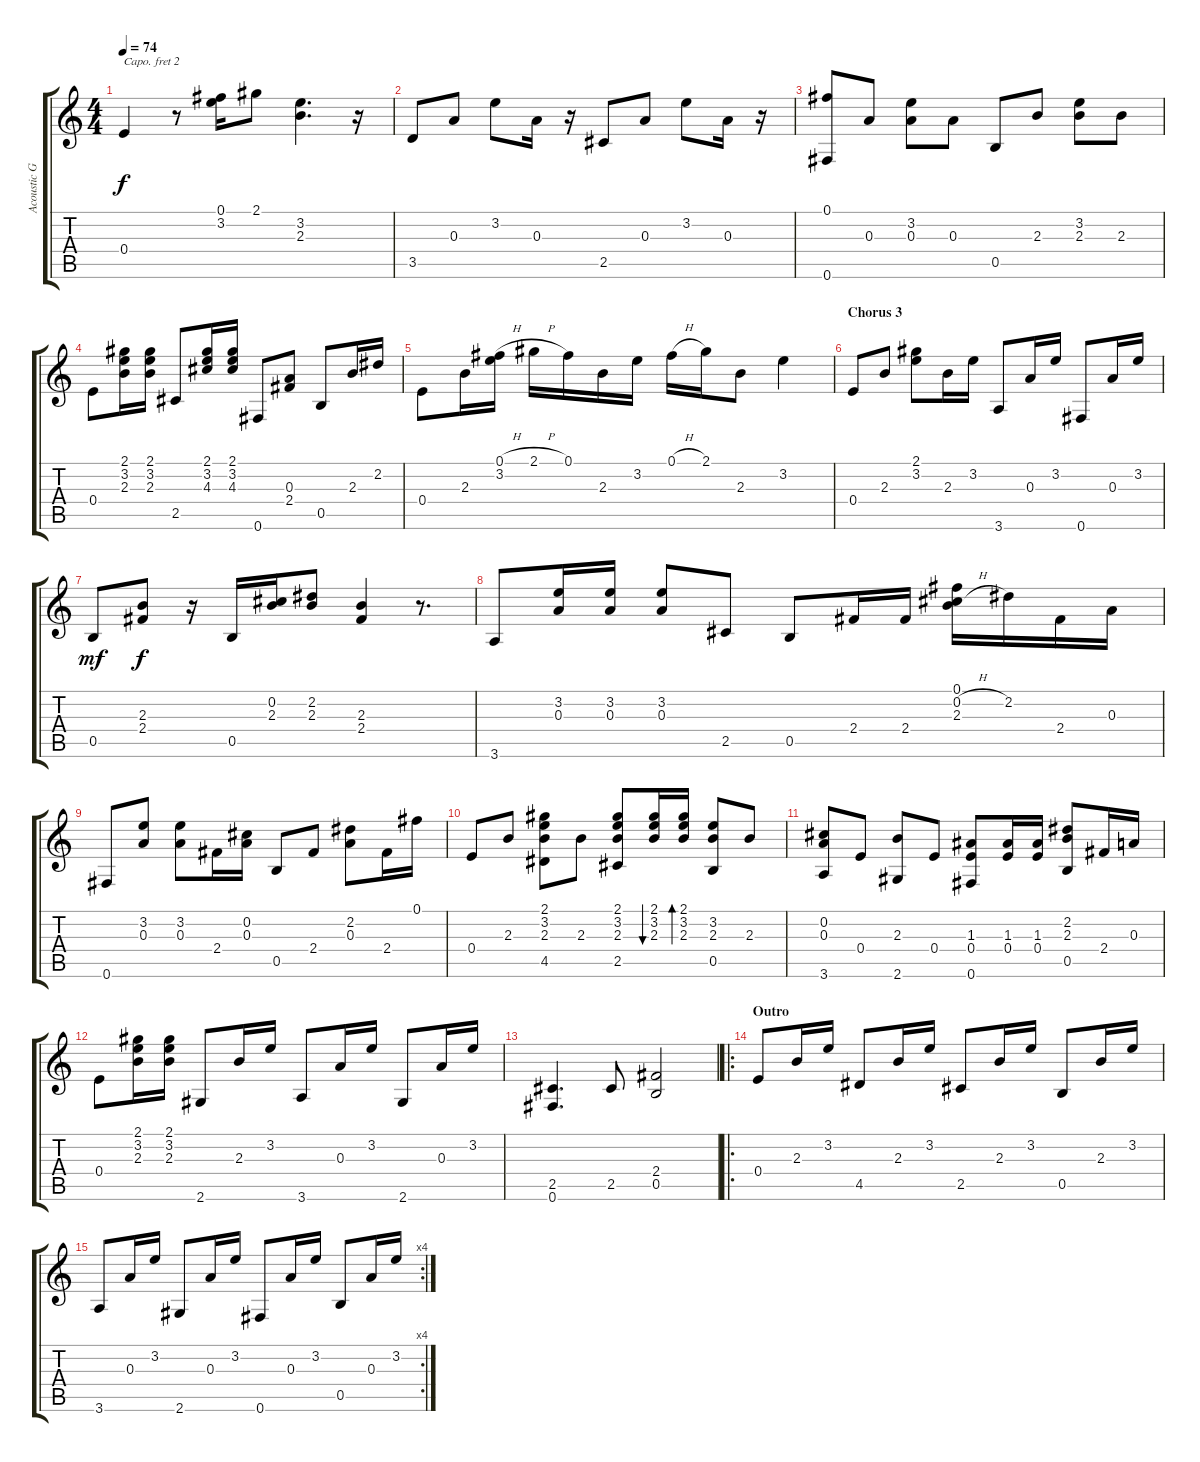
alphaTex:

\track ("Acoustic Guitar (Capo 2)" "Acoustic G") {instrument acousticguitarsteel}
\staff {score tabs}
\capo 2
\tuning (E4 B3 G3 D3 A2 E2) {hide}
\ts (4 4)
\tempo 74
\clef g2
\ks c
0.4.4{dy f} r.8 (0.1 3.2).16 2.1.8 (3.2 2.3).4{d} r.16 |
3.5.8 0.3.8 3.2.8 0.3.16 r.16 2.5.8 0.3.8 3.2.8 0.3.16 r.16 |
(0.1 0.6).8 0.3.8 (3.2 0.3).8 0.3.8 0.5.8 2.3.8 (3.2 2.3).8 2.3.8 |
0.4.8 (2.1 3.2 2.3).16 (2.1 3.2 2.3).16 2.5.8 (2.1 3.2 4.3).16 (2.1 3.2 4.3).16 0.6.8 (0.3 2.4).8 0.5.8 2.3.16 2.2.16 |
0.4.8 2.3.16 (0.1{h} 3.2).16 2.1{h}.16 0.1.16 2.3.16 3.2.16 0.1{h}.16 2.1.16 2.3.8 3.2.4 |
\section ("" "Chorus 3")
0.4.8 2.3.8 (2.1 3.2).8 2.3.16 3.2.16 3.6.8 0.3.16 3.2.16 0.6.8 0.3.16 3.2.16 |
0.5.8{dy mf} (2.3 2.4).8{dy f} r.16 0.5.16 (0.2 2.3).16 (2.2 2.3).8 (2.3 2.4).4 r.8{d} |
3.6.8 (3.2 0.3).16 (3.2 0.3).16 (3.2 0.3).8 2.5.8 0.5.8 2.4.16 2.4.16 (0.1 0.2{h} 2.3).16 2.2.16 2.4.16 0.3.16 |
0.6.8 (3.2 0.3).8 (3.2 0.3).8 2.4.16 (0.2 0.3).16 0.5.8 2.4.8 (2.2 0.3).8 2.4.16 0.1.16 |
0.4.8 2.3.8 (2.1 3.2 2.3 4.5).8 2.3.8 (2.1 3.2 2.3 2.5).8 (2.1 3.2 2.3).16{bu 30} (2.1 3.2 2.3).16{bd 30} (3.2 2.3 0.5).8 2.3.8 |
(0.2 0.3 3.6).8 0.4.8 (2.3 2.6).8 0.4.8 (1.3 0.4 0.6).8 (1.3 0.4).16 (1.3 0.4).16 (2.2 2.3 0.5).8 2.4.16 0.3.16 |
0.4.8 (2.1 3.2 2.3).16 (2.1 3.2 2.3).16 2.6.8 2.3.16 3.2.16 3.6.8 0.3.16 3.2.16 2.6.8 0.3.16 3.2.16 |
(2.5 0.6).4{d} 2.5.8 (2.4 0.5).2 |
\ro
\section ("" "Outro")
0.4.8 2.3.16 3.2.16 4.5.8 2.3.16 3.2.16 2.5.8 2.3.16 3.2.16 0.5.8 2.3.16 3.2.16 |
\rc 4
3.6.8 0.3.16 3.2.16 2.6.8 0.3.16 3.2.16 0.6.8 0.3.16 3.2.16 0.5.8 0.3.16 3.2.16
